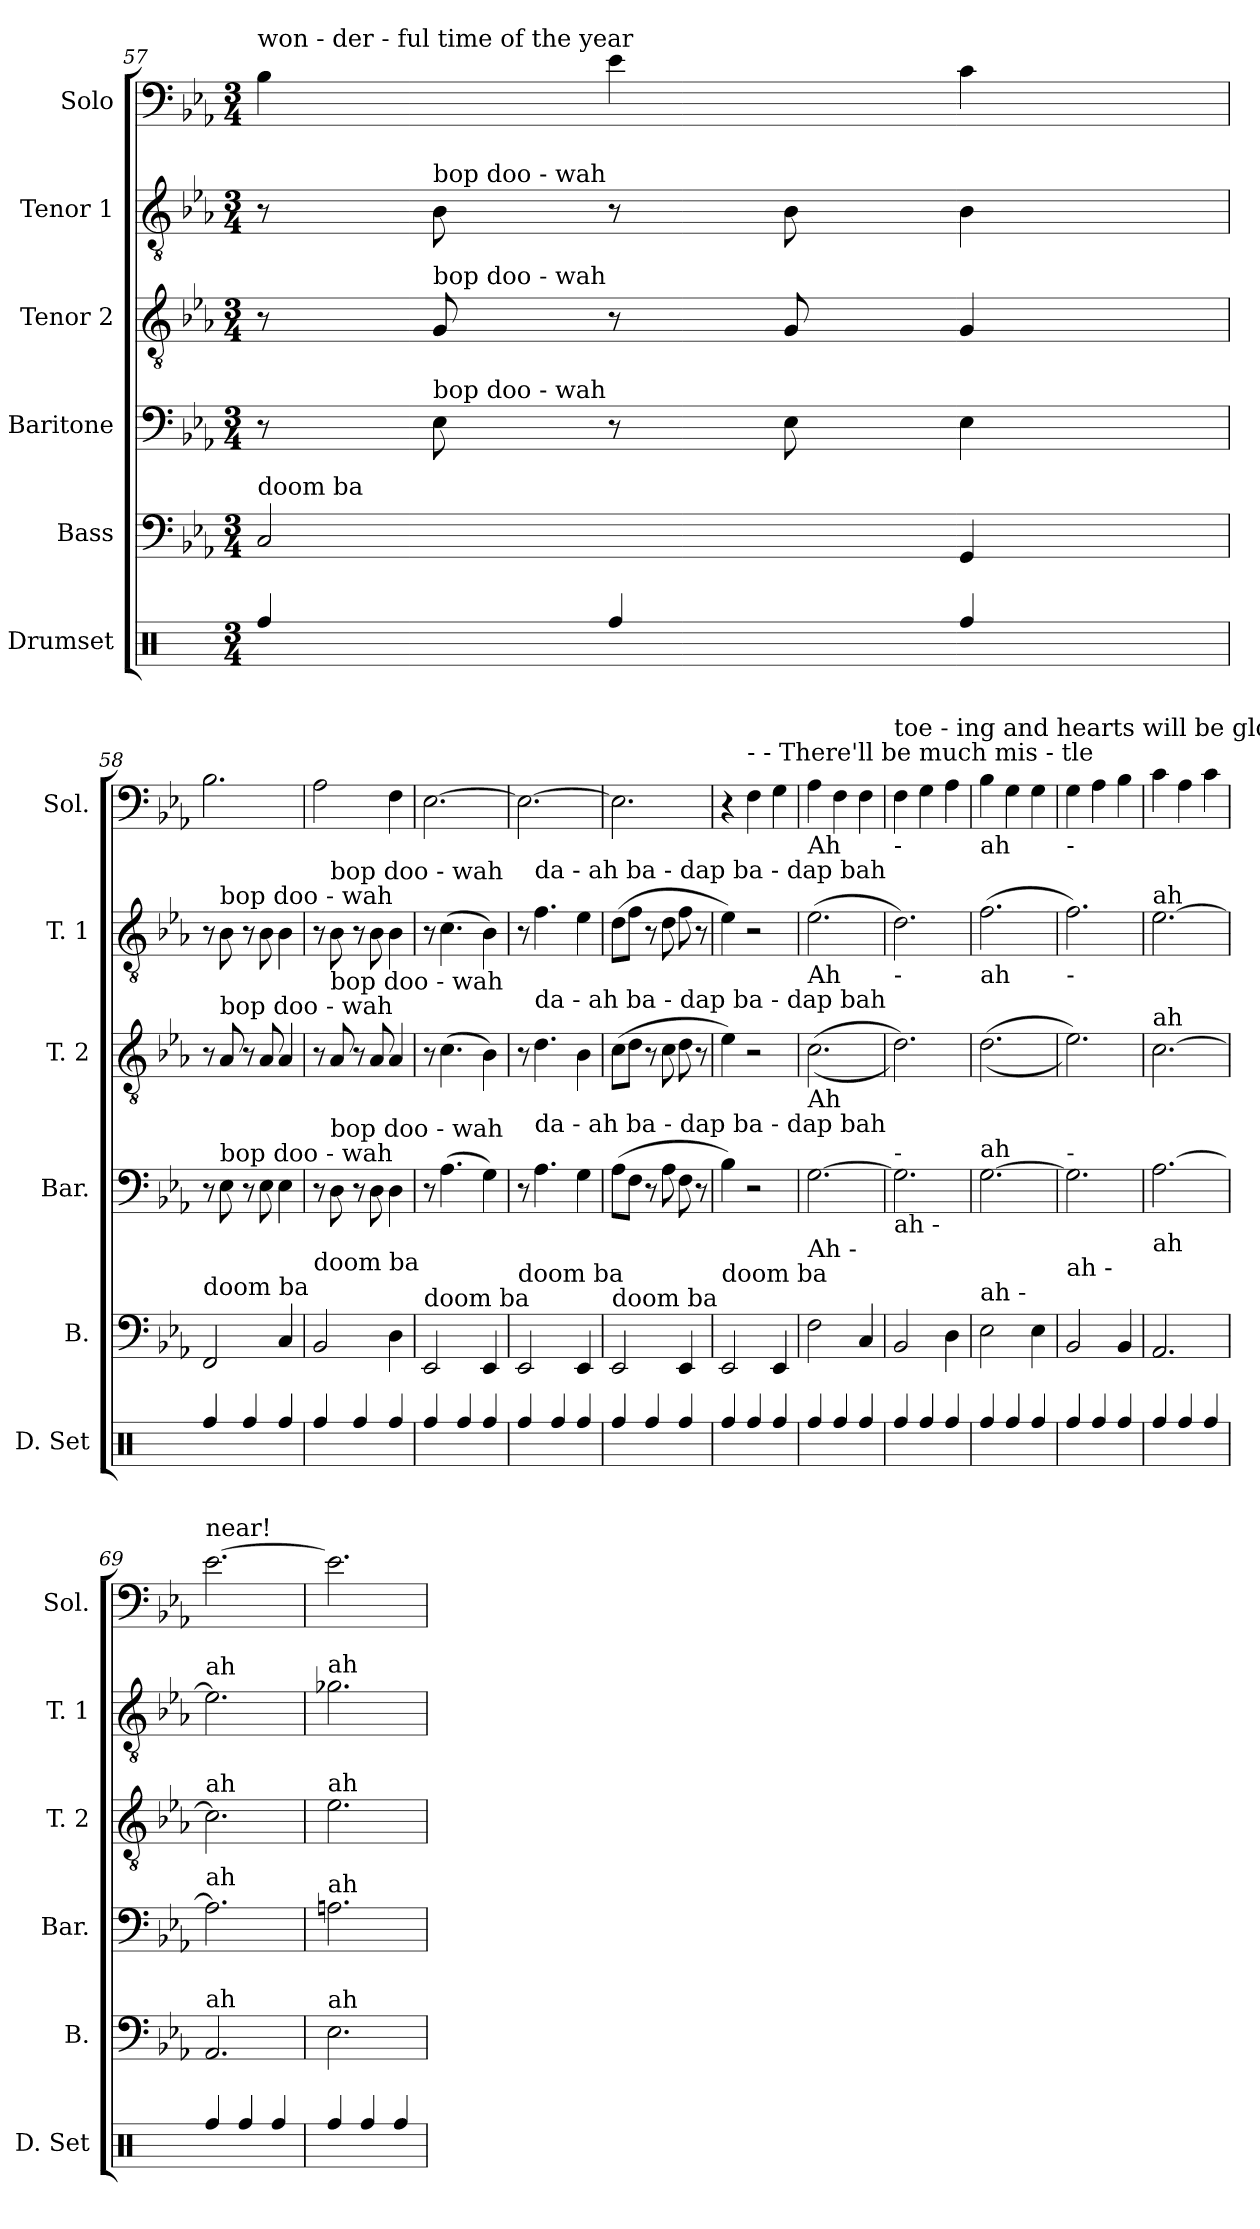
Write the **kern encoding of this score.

**kern	**kern	**kern	**kern	**kern	**kern
*part6	*part5	*part4	*part3	*part2	*part1
*staff6	*staff5	*staff4	*staff3	*staff2	*staff1
*I"Drumset	*I"Bass	*I"Baritone	*I"Tenor 2	*I"Tenor 1	*I"Solo
*I'D. Set	*I'B.	*I'Bar.	*I'T. 2	*I'T. 1	*I'Sol.
!!LO:LB:g=z
*clefX	*clefF4	*clefF4	*clefGv2	*clefGv2	*clefF4
*k[]	*k[b-e-a-]	*k[b-e-a-]	*k[b-e-a-]	*k[b-e-a-]	*k[b-e-a-]
*M3/4	*M3/4	*M3/4	*M3/4	*M3/4	*M3/4
=57	=57	=57	=57	=57	=57
!	!	!	!	!	!LO:TX:a:t=won   -     der    -    ful          time                                   of                        the          year
!	!LO:TX:a:t=doom                      ba	!	!	!	!
4Rff/	2C/	8r	8r	8r	4B-\
!	!	!	!	!LO:TX:a:t=bop          doo - wah	!
!	!	!	!LO:TX:a:t=bop          doo - wah	!	!
!	!	!LO:TX:a:t=bop          doo - wah	!	!	!
.	.	8E-\	8G/	8B-\	.
4Rff/	.	8r	8r	8r	4e-\
.	.	8E-\	8G/	8B-\	.
4Rff/	4GG/	4E-\	4G/	4B-\	4c\
=58	=58	=58	=58	=58	=58
!	!LO:TX:a:t=doom                       ba	!	!	!	!
4Rff/	2FF/	8r	8r	8r	2.B-\
!	!	!	!	!LO:TX:a:t=bop          doo - wah	!
!	!	!	!LO:TX:a:t=bop          doo - wah	!	!
!	!	!LO:TX:a:t=bop          doo - wah	!	!	!
.	.	8E-\	8A-/	8B-\	.
4Rff/	.	8r	8r	8r	.
.	.	8E-\	8A-/	8B-\	.
4Rff/	4C/	4E-\	4A-/	4B-\	.
=59	=59	=59	=59	=59	=59
!	!LO:TX:a:t=doom                        ba	!	!	!	!
4Rff/	2BB-/	8r	8r	8r	2A-\
!	!	!	!	!LO:TX:a:t=bop        doo -   wah	!
!	!	!	!LO:TX:a:t=bop         doo -   wah	!	!
!	!	!LO:TX:a:t=bop        doo -   wah	!	!	!
.	.	8D\	8A-/	8B-\	.
4Rff/	.	8r	8r	8r	.
.	.	8D\	8A-/	8B-\	.
4Rff/	4D\	4D\	4A-/	4B-\	4F\
=60	=60	=60	=60	=60	=60
!	!LO:TX:a:t=doom                 ba	!	!	!	!
4Rff/	2EE-/	8r	8r	8r	[2.E-\
.	.	(4.A-\	(4.c\	(4.c\	.
4Rff/	.	.	.	.	.
4Rff/	4EE-/	4G\)	4B-\)	4B-\)	.
!!LO:PB:g=z
=61	=61	=61	=61	=61	=61
!	!LO:TX:a:t=doom                   ba	!	!	!	!
4Rff/	2EE-/	8r	8r	8r	2.E-\_
!	!	!	!	!LO:TX:a:t=da        -     ah           ba -  dap         ba   -  dap            bah	!
!	!	!	!LO:TX:a:t=da        -     ah           ba -  dap         ba   -  dap            bah	!	!
!	!	!LO:TX:a:t=da        -     ah           ba -  dap         ba   -  dap            bah	!	!	!
.	.	4.A-\	4.d\	4.f\	.
4Rff/	.	.	.	.	.
4Rff/	4EE-/	4G\	4B-\	4e-\	.
=62	=62	=62	=62	=62	=62
!	!LO:TX:a:t=doom                       ba	!	!	!	!
4Rff/	2EE-/	(8A-\L	(8c\L	(8d\L	2.E-\]
.	.	8F\J	8d\J	8f\J	.
4Rff/	.	8r	8r	8r	.
.	.	8A-\	8c\	8d\	.
4Rff/	4EE-/	8F\	8d\	8f\	.
.	.	8r	8r	8r	.
=63	=63	=63	=63	=63	=63
!	!LO:TX:a:t=doom                   ba	!	!	!	!
4Rff/	2EE-/	4B-\)	4e-\)	4e-\)	4r
!	!	!	!	!	!LO:TX:a:t=-                                     -                                                        There'll     be          much     mis     -    tle
4Rff/	.	2r	2r	2r	4F\
4Rff/	4EE-/	.	.	.	4G\
=64	=64	=64	=64	=64	=64
!	!	!	!	!LO:TX:a:t=Ah	!
!	!	!	!LO:TX:a:t=Ah	!	!
!	!	!LO:TX:a:t=Ah	!	!	!
!	!LO:TX:a:t=Ah                       -	!	!	!	!
4Rff/	2F\	[2.G\	((2.c\	(2.e-\	4A-\
4Rff/	.	.	.	.	4F\
4Rff/	4C/	.	.	.	4F\
!!LO:LB:g=z
=65	=65	=65	=65	=65	=65
!	!	!	!	!	!LO:TX:a:t=toe  -     ing         and       hearts       will         be           glow   -    ing       when         loved      ones        are
!	!	!	!	!LO:TX:a:t=-	!
!	!	!	!LO:TX:a:t=-	!	!
!	!	!LO:TX:a:t=-	!	!	!
!	!LO:TX:a:t=ah                        -	!	!	!	!
4Rff/	2BB-/	2.G\]	2.d\))	2.d\)	4F\
4Rff/	.	.	.	.	4G\
4Rff/	4D\	.	.	.	4A-\
=66	=66	=66	=66	=66	=66
!	!	!	!	!LO:TX:a:t=ah	!
!	!	!	!LO:TX:a:t=ah	!	!
!	!	!LO:TX:a:t=ah	!	!	!
!	!LO:TX:a:t=ah                        -	!	!	!	!
4Rff/	2E-\	[2.G\	((2.d\	(2.f\	4B-\
4Rff/	.	.	.	.	4G\
4Rff/	4E-\	.	.	.	4G\
=67	=67	=67	=67	=67	=67
!	!	!	!	!LO:TX:a:t=-	!
!	!	!	!LO:TX:a:t=-	!	!
!	!	!LO:TX:a:t=-	!	!	!
!	!LO:TX:a:t=ah                        -	!	!	!	!
4Rff/	2BB-/	2.G\]	2.e-\))	2.f\)	4G\
4Rff/	.	.	.	.	4A-\
4Rff/	4BB-/	.	.	.	4B-\
=68	=68	=68	=68	=68	=68
!	!	!	!	!LO:TX:a:t=ah	!
!	!	!	!LO:TX:a:t=ah	!	!
!	!LO:TX:a:t=ah	!	!	!	!
4Rff/	2.AA-/	[2.A-\	[2.c\	[2.e-\	4c\
4Rff/	.	.	.	.	4A-\
4Rff/	.	.	.	.	4c\
!!LO:PB:g=z
=69	=69	=69	=69	=69	=69
!	!	!	!	!	!LO:TX:a:t=near!
!	!	!	!	!LO:TX:a:t=ah	!
!	!	!	!LO:TX:a:t=ah	!	!
!	!	!LO:TX:a:t=ah	!	!	!
!	!LO:TX:a:t=ah	!	!	!	!
4Rff/	2.AA-/	2.A-\]	2.c\]	2.e-\]	[2.e-\
4Rff/	.	.	.	.	.
4Rff/	.	.	.	.	.
=70	=70	=70	=70	=70	=70
!	!	!	!	!LO:TX:a:t=ah	!
!	!	!	!LO:TX:a:t=ah	!	!
!	!	!LO:TX:a:t=ah	!	!	!
!	!LO:TX:a:t=ah	!	!	!	!
4Rff/	2.E-\	2.An\	2.e-\	2.g-X\	2.e-\]
4Rff/	.	.	.	.	.
4Rff/	.	.	.	.	.
=	=	=	=	=	=
*-	*-	*-	*-	*-	*-
